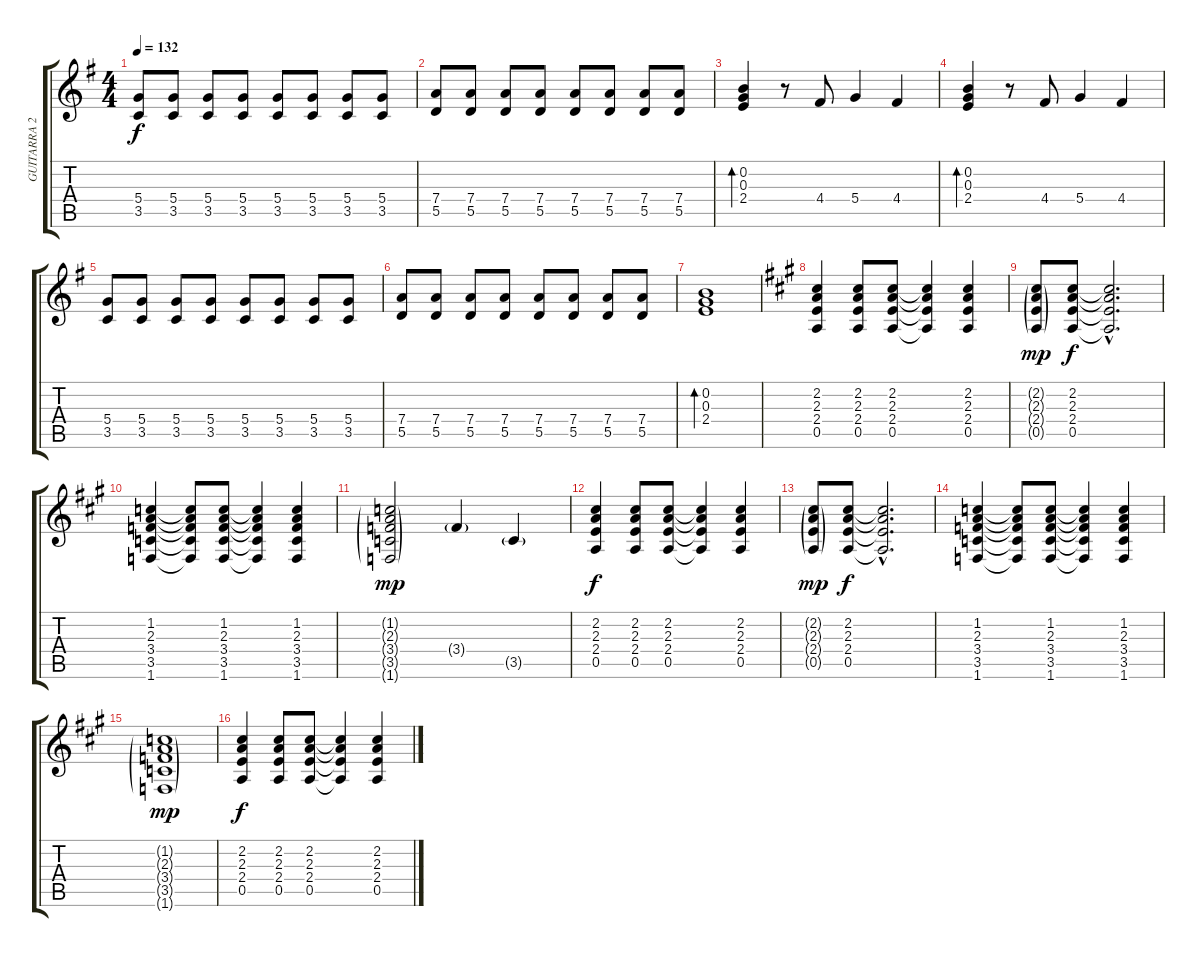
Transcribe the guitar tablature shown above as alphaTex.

\track ("GUITARRA 2" "GUITARRA 2") {instrument overdrivenguitar}
\staff {score tabs}
\tuning (E4 B3 G3 D3 A2 E2) {hide}
\ts (4 4)
\tempo 132
\clef g2
\ks eminor
(5.4 3.5).8{dy f} (5.4 3.5).8 (5.4 3.5).8 (5.4 3.5).8 (5.4 3.5).8 (5.4 3.5).8 (5.4 3.5).8 (5.4 3.5).8 |
(7.4 5.5).8 (7.4 5.5).8 (7.4 5.5).8 (7.4 5.5).8 (7.4 5.5).8 (7.4 5.5).8 (7.4 5.5).8 (7.4 5.5).8 |
(0.2 0.3 2.4).4{bd 240} r.8 4.4.8 5.4.4 4.4.4 |
(0.2 0.3 2.4).4{bd 240} r.8 4.4.8 5.4.4 4.4.4 |
(5.4 3.5).8 (5.4 3.5).8 (5.4 3.5).8 (5.4 3.5).8 (5.4 3.5).8 (5.4 3.5).8 (5.4 3.5).8 (5.4 3.5).8 |
(7.4 5.5).8 (7.4 5.5).8 (7.4 5.5).8 (7.4 5.5).8 (7.4 5.5).8 (7.4 5.5).8 (7.4 5.5).8 (7.4 5.5).8 |
(0.2 0.3 2.4).1{bd 240} |
\ks f#minor
(2.2 2.3 2.4 0.5).4 (2.2 2.3 2.4 0.5).8 (2.2 2.3 2.4 0.5).8 (2.2{t} 2.3{t} 2.4{t} 0.5{t}).4 (2.2 2.3 2.4 0.5).4 |
(2.2{g} 2.3{g} 2.4{g} 0.5{g}).8{dy mp} (2.2 2.3 2.4 0.5).8{dy f} (2.2{hac t} 2.3{hac t} 2.4{hac t} 0.5{hac t}).2{d} |
(1.2 2.3 3.4 3.5 1.6).4 (1.2{t} 2.3{t} 3.4{t} 3.5{t} 1.6{t}).8 (1.2 2.3 3.4 3.5 1.6).8 (1.2{t} 2.3{t} 3.4{t} 3.5{t} 1.6{t}).4 (1.2 2.3 3.4 3.5 1.6).4 |
(1.2{g} 2.3{g} 3.4{g} 3.5{g} 1.6{g}).2{dy mp} 3.4{g}.4 3.5{g}.4 |
(2.2 2.3 2.4 0.5).4{dy f} (2.2 2.3 2.4 0.5).8 (2.2 2.3 2.4 0.5).8 (2.2{t} 2.3{t} 2.4{t} 0.5{t}).4 (2.2 2.3 2.4 0.5).4 |
(2.2{g} 2.3{g} 2.4{g} 0.5{g}).8{dy mp} (2.2 2.3 2.4 0.5).8{dy f} (2.2{hac t} 2.3{hac t} 2.4{hac t} 0.5{hac t}).2{d} |
(1.2 2.3 3.4 3.5 1.6).4 (1.2{t} 2.3{t} 3.4{t} 3.5{t} 1.6{t}).8 (1.2 2.3 3.4 3.5 1.6).8 (1.2{t} 2.3{t} 3.4{t} 3.5{t} 1.6{t}).4 (1.2 2.3 3.4 3.5 1.6).4 |
(1.2{g} 2.3{g} 3.4{g} 3.5{g} 1.6{g}).1{dy mp} |
(2.2 2.3 2.4 0.5).4{dy f} (2.2 2.3 2.4 0.5).8 (2.2 2.3 2.4 0.5).8 (2.2{t} 2.3{t} 2.4{t} 0.5{t}).4 (2.2 2.3 2.4 0.5).4
